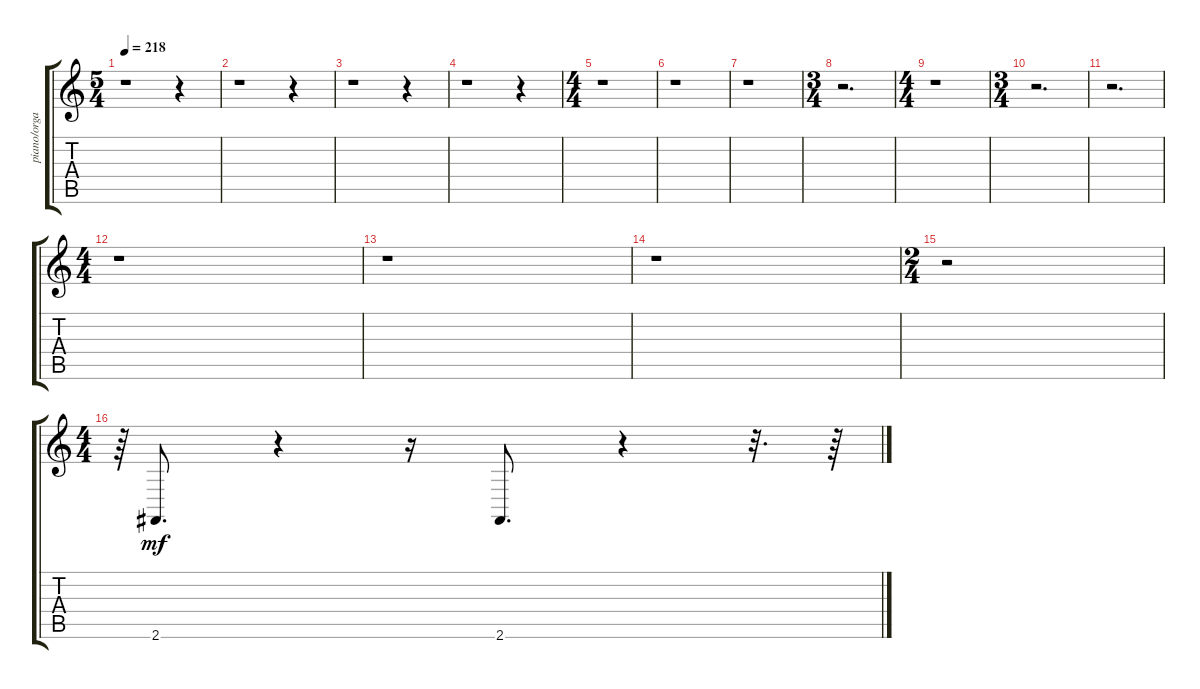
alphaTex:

\track ("piano/organ/synths  " "piano/orga") {instrument brightacousticpiano}
\staff {score tabs}
\tuning (E4 B3 G3 D3 A2 E2) {hide}
\ts (5 4)
\tempo 218
\clef g2
\ks c
r.1{dy mf} r.4 |
r.1 r.4 |
r.1 r.4 |
r.1 r.4 |
\ts (4 4)
r.1 |
r.1 |
r.1 |
\ts (3 4)
r.2{d} |
\ts (4 4)
r.1 |
\ts (3 4)
r.2{d} |
r.2{d} |
\ts (4 4)
r.1 |
r.1 |
r.1 |
\ts (2 4)
r.2 |
\ts (4 4)
r.64{tu (3 2)} 2.6.8{d volume 14 instrument electricpiano1} r.4 r.16 2.6.8{d volume 14} r.4 r.32{d} r.64
